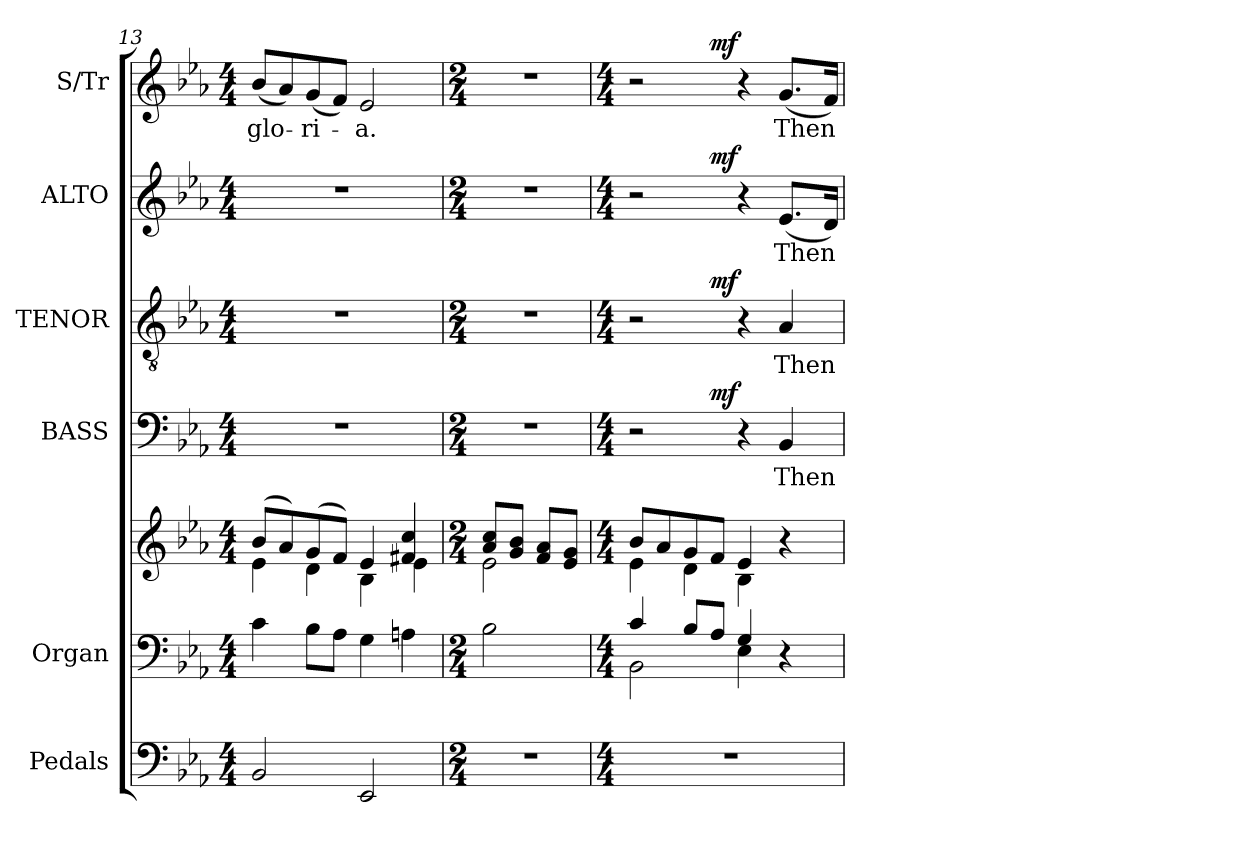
**kern	**kern	**kern	**kern	**text	**dynam	**kern	**text	**dynam	**kern	**text	**dynam	**kern	**text	**dynam
*part6	*part5	*part5	*part4	*part4	*part4	*part3	*part3	*part3	*part2	*part2	*part2	*part1	*part1	*part1
*staff7	*staff6	*staff5	*staff4	*staff4	*staff4	*staff3	*staff3	*staff3	*staff2	*staff2	*staff2	*staff1	*staff1	*staff1
*I"Pedals	*I"Organ	*	*I"BASS	*	*	*I"TENOR	*	*	*I"ALTO	*	*	*I"S/Tr	*	*
*I'Ped.	*I'Org.	*	*I'B.	*	*	*I'T.	*	*	*I'A.	*	*	*I'S.	*	*
!!LO:PB:g=z
*clefF4	*clefF4	*clefG2	*clefF4	*	*	*clefGv2	*	*	*clefG2	*	*	*clefG2	*	*
*	*	*	*	*	*	*ITrd7c12	*	*	*	*	*	*	*	*
*k[b-e-a-]	*k[b-e-a-]	*k[b-e-a-]	*k[b-e-a-]	*	*	*k[b-e-a-]	*	*	*k[b-e-a-]	*	*	*k[b-e-a-]	*	*
*E-:	*E-:	*E-:	*E-:	*	*	*E-:	*	*	*E-:	*	*	*E-:	*	*
*M4/4	*M4/4	*M4/4	*M4/4	*	*	*M4/4	*	*	*M4/4	*	*	*M4/4	*	*
=13	=13	=13	=13	=13	=13	=13	=13	=13	=13	=13	=13	=13	=13	=13
*	*	*^	*	*	*	*	*	*	*	*	*	*	*	*
!	!	!	!	!	!	!	!	!	!	!	!	!	!	!LO:LY:b:color=#000000	!
2BB-i/	4ci\	(8b-i/L	4e-i\	1r	.	.	1r	.	.	1r	.	.	(8b-i/L	glo-	.
.	.	8a-i/)	.	.	.	.	.	.	.	.	.	.	8a-i/)	.	.
!	!	!	!	!	!	!	!	!	!	!	!	!	!	!LO:LY:b:color=#000000	!
.	8B-i\L	(8gi/	4di\	.	.	.	.	.	.	.	.	.	(8gi/	-ri-	.
.	8A-i\J	8fi/J)	.	.	.	.	.	.	.	.	.	.	8fi/J)	.	.
!	!	!	!	!	!	!	!	!	!	!	!	!	!	!LO:LY:b:color=#000000	!
2EE-i/	4Gi\	4e-i/	4B-i\	.	.	.	.	.	.	.	.	.	2e-i/	-a.	.
.	4Ani\	4f#Xi/ 4cci	4e-i\	.	.	.	.	.	.	.	.	.	.	.	.
=14	=14	=14	=14	=14	=14	=14	=14	=14	=14	=14	=14	=14	=14	=14	=14
*M2/4	*M2/4	*M2/4	*	*M2/4	*	*	*M2/4	*	*	*M2/4	*	*	*M2/4	*	*
!LO:N:vis=1	!	!	!	!LO:N:vis=1	!	!	!LO:N:vis=1	!	!	!LO:N:vis=1	!	!	!LO:N:vis=1	!	!
2r	2B-i\	8a-i/ 8cciL	2e-i\	2r	.	.	2r	.	.	2r	.	.	2r	.	.
.	.	8gi/ 8b-iJ	.	.	.	.	.	.	.	.	.	.	.	.	.
.	.	8fi/ 8a-iL	.	.	.	.	.	.	.	.	.	.	.	.	.
.	.	8e-i/ 8giJ	.	.	.	.	.	.	.	.	.	.	.	.	.
=15	=15	=15	=15	=15	=15	=15	=15	=15	=15	=15	=15	=15	=15	=15	=15
*M4/4	*M4/4	*M4/4	*	*M4/4	*	*	*M4/4	*	*	*M4/4	*	*	*M4/4	*	*
*	*^	*	*	*^	*	*	*^	*	*	*^	*	*	*^	*	*
1r	4ci/	2BB-i\	8b-i/L	4e-i\	2r	4.ryy	.	.	2r	4.ryy	.	.	2r	4.ryy	.	.	2r	4.ryy	.	.
.	.	.	8a-i/	.	.	.	.	.	.	.	.	.	.	.	.	.	.	.	.	.
.	8B-i/L	.	8gi/	4di\	.	.	.	.	.	.	.	.	.	.	.	.	.	.	.	.
.	8A-i/J	.	8fi/J	.	.	2ryy	.	mf	.	2ryy	.	mf	.	2ryy	.	mf	.	2ryy	.	mf
.	4Gi/	4E-i\	4e-i/	4B-i\	4r	.	.	.	4r	.	.	.	4r	.	.	.	4r	.	.	.
!	!	!	!	!	!	!	!LO:LY:b:color=#000000	!	!	!	!	!	!	!	!	!	!	!	!	!
!	!	!	!	!	!	!	!	!	!	!	!LO:LY:b:color=#000000	!	!	!	!	!	!	!	!	!
!	!	!	!	!	!	!	!	!	!	!	!	!	!	!	!LO:LY:b:color=#000000	!	!	!	!	!
!	!	!	!	!	!	!	!	!	!	!	!	!	!	!	!	!	!	!	!LO:LY:b:color=#000000	!
.	4r	4ryy	4r	4ryy	4BB-i/	.	Then	.	4AA-i/	.	Then	.	(8.e-i/L	.	Then	.	(8.gi/L	.	Then	.
.	.	.	.	.	.	8ryy	.	.	.	8ryy	.	.	.	8ryy	.	.	.	8ryy	.	.
.	.	.	.	.	.	.	.	.	.	.	.	.	16di/Jk)	.	.	.	16fi/Jk)	.	.	.
*	*v	*v	*	*	*v	*v	*	*	*v	*v	*	*	*v	*v	*	*	*v	*v	*	*
*	*	*v	*v	*	*	*	*	*	*	*	*	*	*	*	*
=	=	=	=	=	=	=	=	=	=	=	=	=	=	=
*-	*-	*-	*-	*-	*-	*-	*-	*-	*-	*-	*-	*-	*-	*-
